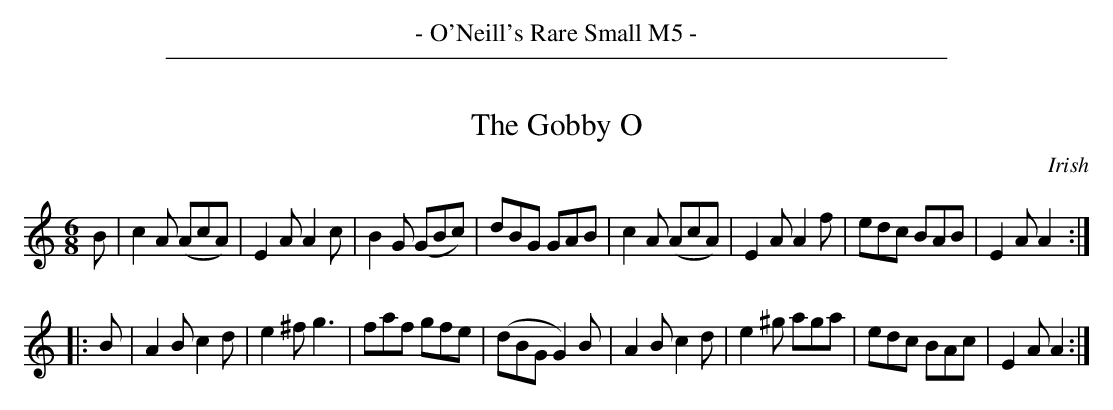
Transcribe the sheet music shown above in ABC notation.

X:1
T: The Gobby O
O: Irish
M: 6/8
L: 1/8
K: Am
B |\
c2A (AcA) | E2A A2c | B2G (GBc) | dBG GAB |\
c2A (AcA) | E2A A2f | edc BAB | E2A A2 ::
B |\
A2B c2d | e2^f g3 | faf gfe |(dBG G2)B |\
A2B c2d | e2^g aga | edc BAc | E2A A2 :|
